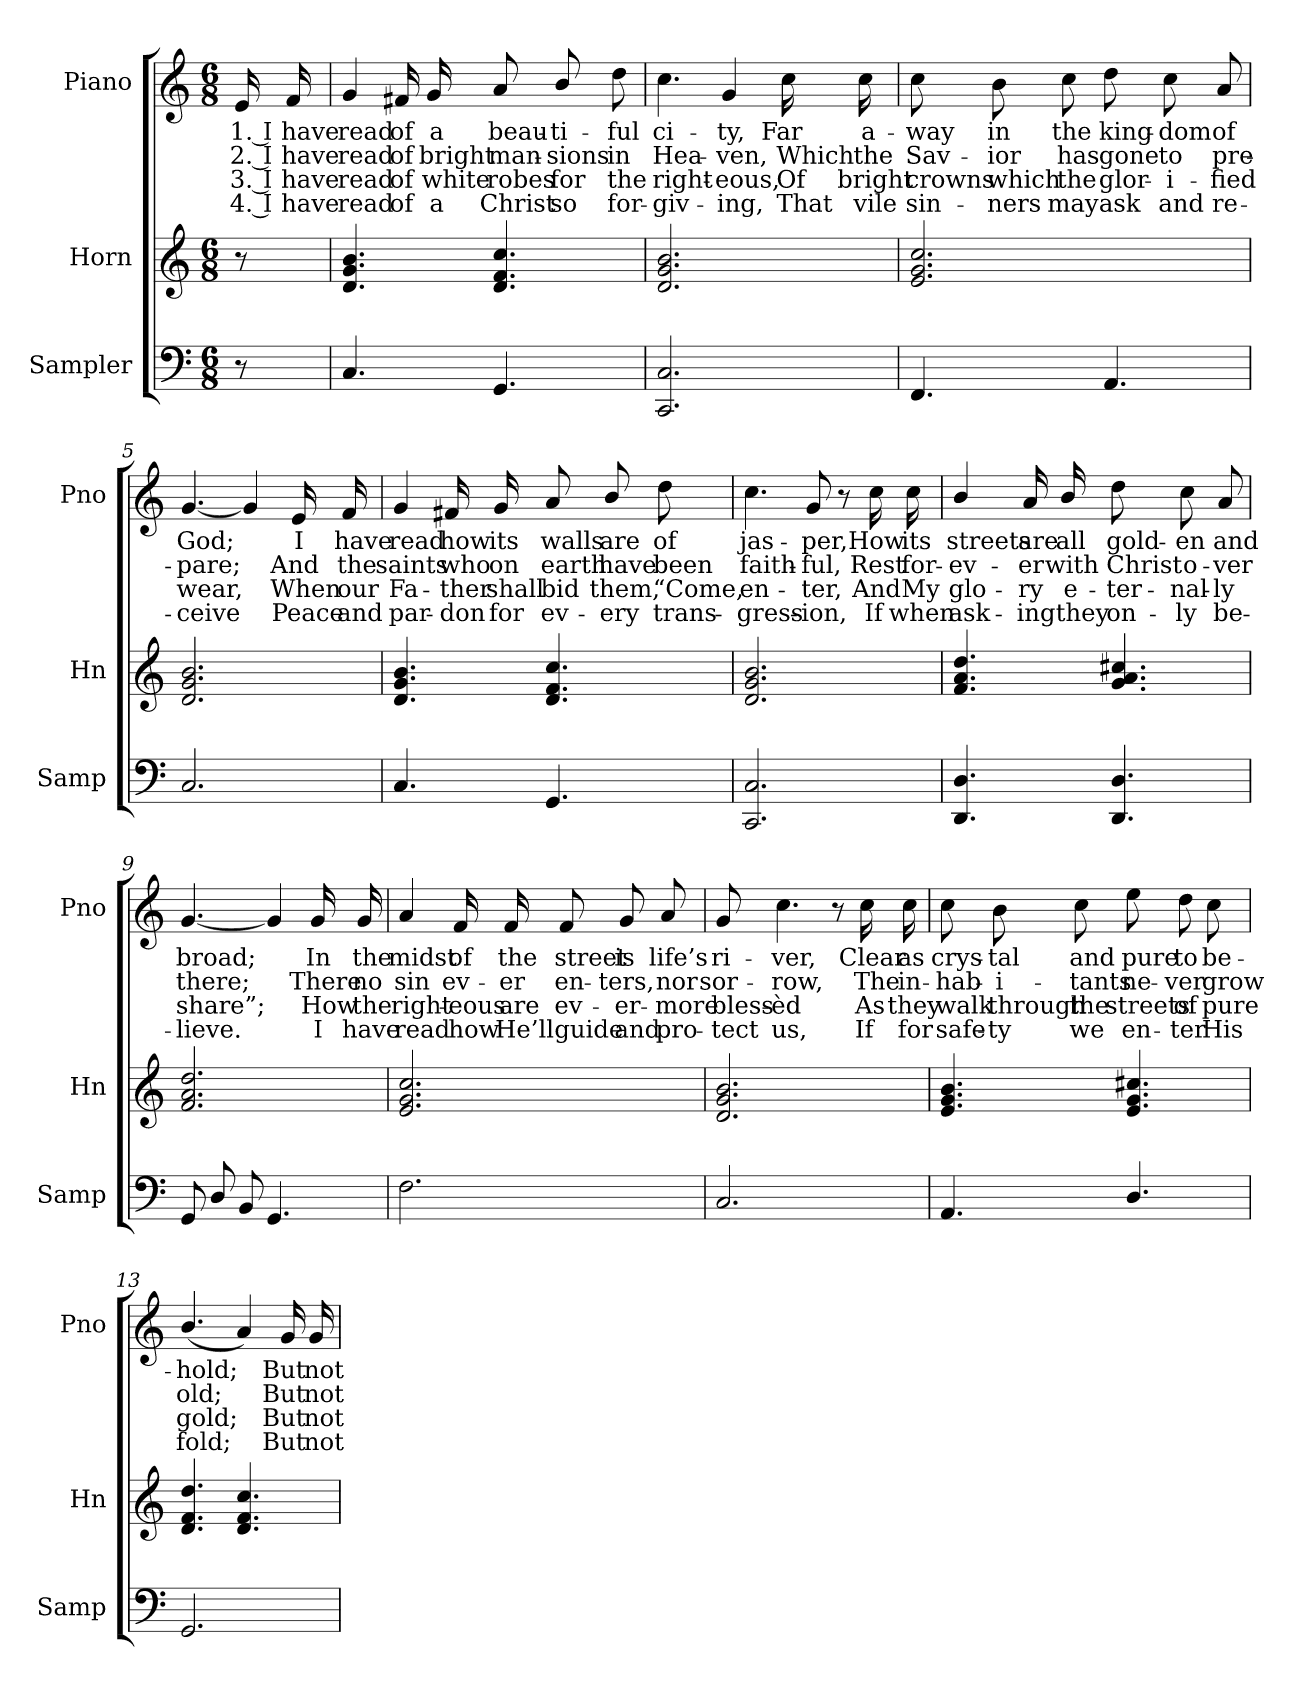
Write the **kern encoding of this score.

**kern	**kern	**kern	**text	**text	**text	**text
*part3	*part2	*part1	*part1	*part1	*part1	*part1
*staff3	*staff2	*staff1	*staff1	*staff1	*staff1	*staff1
*I"Sampler	*I"Horn	*I"Piano	*	*	*	*
*I'Samp	*I'Hn	*I'Pno	*	*	*	*
*clefF4	*clefG2	*clefG2	*	*	*	*
*	*ITrd4c7	*	*	*	*	*
*M6/8	*M6/8	*M6/8	*	*	*	*
=1	=1	=1	=1	=1	=1	=1
8r	8r	16e/	1. I	2. I	3. I	4. I
.	.	16f/	have	have	have	have
=2	=2	=2	=2	=2	=2	=2
4.C	4.G/ 4.c/ 4.e/	4g/	read	read	read	read
.	.	16f#X/	of	of	of	of
.	.	16g/	a	bright	white	a
4.GG	4.G/ 4.B/ 4.f/	8a/	beau-	man-	robes	Christ
.	.	8b/	-ti-	-sions	for	so
.	.	8dd\	-ful	in	the	for-
=3	=3	=3	=3	=3	=3	=3
2.CC 2.C	2.G/ 2.c/ 2.e/	4.cc\	ci-	Hea-	right-	-giv-
.	.	4g/	-ty,	-ven,	-eous,	-ing,
.	.	16cc\	Far	Which	Of	That
.	.	16cc\	a-	the	bright	vile
=4	=4	=4	=4	=4	=4	=4
4.FF/	2.A/ 2.c/ 2.f/	8cc\	-way	Sav-	crowns	sin-
.	.	8b\	in	-ior	which	-ners
.	.	8cc\	the	has	the	may
4.AA/	.	8dd\	king-	gone	glor-	ask
.	.	8cc\	-dom	to	-i-	and
.	.	8a/	of	pre-	-fied	re-
=5	=5	=5	=5	=5	=5	=5
2.C/	2.G/ 2.c/ 2.e/	[4.g/	God;	-pare;	wear,	-ceive
.	.	4g/]	.	.	.	.
.	.	16e/	I	And	When	Peace
.	.	16f/	have	the	our	and
=6	=6	=6	=6	=6	=6	=6
4.C/	4.G/ 4.c/ 4.e/	4g/	read	saints	Fa-	par-
.	.	16f#X/	how	who	-ther	-don
.	.	16g/	its	on	shall	for
4.GG/	4.G/ 4.B/ 4.f/	8a/	walls	earth	bid	ev-
.	.	8b/	are	have	them,	-ery
.	.	8dd\	of	been	“Come,	trans-
=7	=7	=7	=7	=7	=7	=7
2.CC/ 2.C/	2.G/ 2.c/ 2.e/	4.cc\	jas-	faith-	en-	-gress-
.	.	8g/	-per,	-ful,	-ter,	-ion,
.	.	8r	.	.	.	.
.	.	16cc\	How	Rest	And	If
.	.	16cc\	its	for-	My	when
=8	=8	=8	=8	=8	=8	=8
4.DD/ 4.D/	4.B/ 4.d/ 4.g/	4b/	streets	-ev-	glo-	ask-
.	.	16a/	are	-er	-ry	-ing
.	.	16b/	all	with	e-	they
4.DD/ 4.D/	4.c/ 4.d/ 4.f#X/	8dd\	gold-	Christ	-ter-	on-
.	.	8cc\	-en	o-	-nal-	-ly
.	.	8a/	and	-ver	-ly	be-
=9	=9	=9	=9	=9	=9	=9
8GG/	2.B/ 2.d/ 2.g/	[4.g/	broad;	there;	share”;	-lieve.
8D/	.	.	.	.	.	.
8BB/	.	.	.	.	.	.
4.GG/	.	4g/]	.	.	.	.
.	.	16g/	In	There	How	I
.	.	16g/	the	no	the	have
=10	=10	=10	=10	=10	=10	=10
2.F\	2.A/ 2.c/ 2.f/	4a/	midst	sin	right-	read
.	.	16f/	of	ev-	-eous	how
.	.	16f/	the	-er	are	He’ll
.	.	8f/	street	en-	ev-	guide
.	.	8g/	is	-ters,	-er-	and
.	.	8a/	life’s	nor	-more	pro-
=11	=11	=11	=11	=11	=11	=11
2.C/	2.G/ 2.c/ 2.e/	8g/	ri-	sor-	bless-	-tect
.	.	4.cc\	-ver,	-row,	-èd	us,
.	.	8r	.	.	.	.
.	.	16cc\	Clear	The	As	If
.	.	16cc\	as	in-	they	for
=12	=12	=12	=12	=12	=12	=12
4.AA/	4.A/ 4.c/ 4.e/	8cc\	crys-	-hab-	walk	safe-
.	.	8b\	-tal	-i-	through	-ty
.	.	8cc\	and	-tants	the	we
4.D/	4.A/ 4.c/ 4.f#X/	8ee\	pure	ne-	streets	en-
.	.	8dd\	to	-ver	of	-ter
.	.	8cc\	be-	grow	pure	His
=13	=13	=13	=13	=13	=13	=13
2.GG/	4.G 4.B 4.g	(4.b/	-hold;	old;	gold;	fold;
.	4.G 4.B 4.f	4a/)	.	.	.	.
.	.	16g/	But	But	But	But
.	.	16g/	not	not	not	not
=	=	=	=	=	=	=
*-	*-	*-	*-	*-	*-	*-
